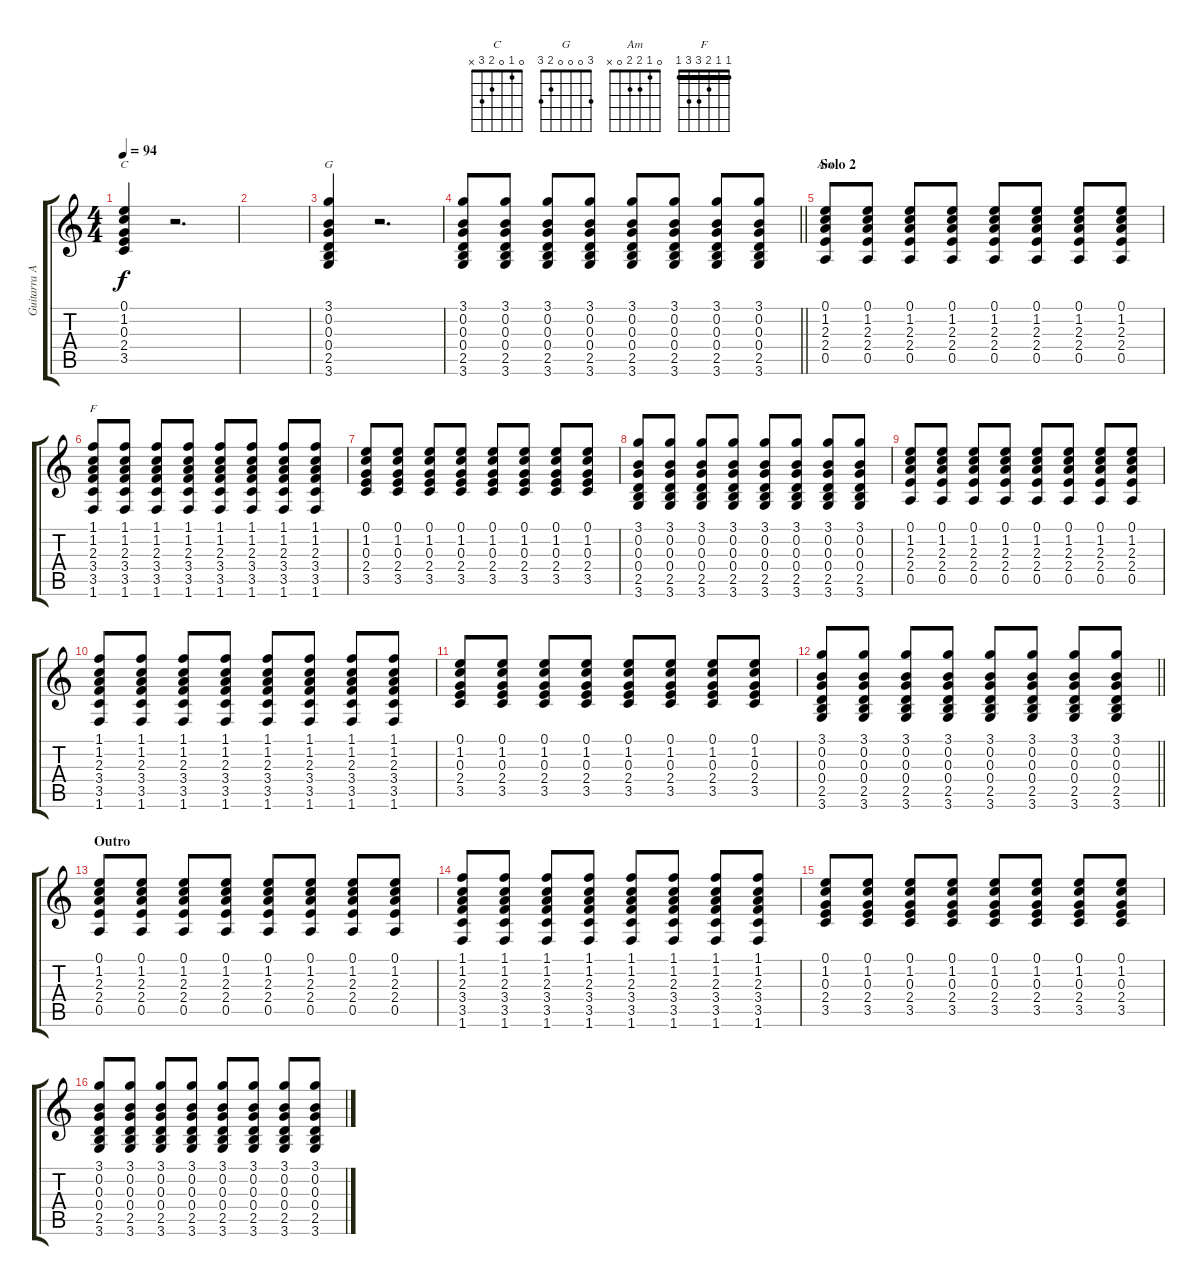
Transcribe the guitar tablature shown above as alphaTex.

\track ("Guitarra Acustica" "Guitarra A") {instrument acousticguitarsteel}
\staff {score tabs}
\tuning (E4 B3 G3 D3 A2 E2) {hide}
\chord ("C" 0 1 0 2 3 x)
\chord ("G" 3 0 0 0 2 3)
\chord ("Am" 0 1 2 2 0 x)
\chord ("F" 1 1 2 3 3 1) {barre 1}
\ts (4 4)
\tempo 94
\clef g2
\ks c
(0.1 1.2 0.3 2.4 3.5).4{ch "C" dy f} r.2{d} |
|
(3.1 0.2 0.3 0.4 2.5 3.6).4{ch "G"} r.2{d} |
\barLineRight lightlight
(3.1 0.2 0.3 0.4 2.5 3.6).8 (3.1 0.2 0.3 0.4 2.5 3.6).8 (3.1 0.2 0.3 0.4 2.5 3.6).8 (3.1 0.2 0.3 0.4 2.5 3.6).8 (3.1 0.2 0.3 0.4 2.5 3.6).8 (3.1 0.2 0.3 0.4 2.5 3.6).8 (3.1 0.2 0.3 0.4 2.5 3.6).8 (3.1 0.2 0.3 0.4 2.5 3.6).8 |
\section ("" "Solo 2")
(0.1 1.2 2.3 2.4 0.5).8{ch "Am"} (0.1 1.2 2.3 2.4 0.5).8 (0.1 1.2 2.3 2.4 0.5).8 (0.1 1.2 2.3 2.4 0.5).8 (0.1 1.2 2.3 2.4 0.5).8 (0.1 1.2 2.3 2.4 0.5).8 (0.1 1.2 2.3 2.4 0.5).8 (0.1 1.2 2.3 2.4 0.5).8 |
(1.1 1.2 2.3 3.4 3.5 1.6).8{ch "F"} (1.1 1.2 2.3 3.4 3.5 1.6).8 (1.1 1.2 2.3 3.4 3.5 1.6).8 (1.1 1.2 2.3 3.4 3.5 1.6).8 (1.1 1.2 2.3 3.4 3.5 1.6).8 (1.1 1.2 2.3 3.4 3.5 1.6).8 (1.1 1.2 2.3 3.4 3.5 1.6).8 (1.1 1.2 2.3 3.4 3.5 1.6).8 |
(0.1 1.2 0.3 2.4 3.5).8 (0.1 1.2 0.3 2.4 3.5).8 (0.1 1.2 0.3 2.4 3.5).8 (0.1 1.2 0.3 2.4 3.5).8 (0.1 1.2 0.3 2.4 3.5).8 (0.1 1.2 0.3 2.4 3.5).8 (0.1 1.2 0.3 2.4 3.5).8 (0.1 1.2 0.3 2.4 3.5).8 |
(3.1 0.2 0.3 0.4 2.5 3.6).8 (3.1 0.2 0.3 0.4 2.5 3.6).8 (3.1 0.2 0.3 0.4 2.5 3.6).8 (3.1 0.2 0.3 0.4 2.5 3.6).8 (3.1 0.2 0.3 0.4 2.5 3.6).8 (3.1 0.2 0.3 0.4 2.5 3.6).8 (3.1 0.2 0.3 0.4 2.5 3.6).8 (3.1 0.2 0.3 0.4 2.5 3.6).8 |
(0.1 1.2 2.3 2.4 0.5).8 (0.1 1.2 2.3 2.4 0.5).8 (0.1 1.2 2.3 2.4 0.5).8 (0.1 1.2 2.3 2.4 0.5).8 (0.1 1.2 2.3 2.4 0.5).8 (0.1 1.2 2.3 2.4 0.5).8 (0.1 1.2 2.3 2.4 0.5).8 (0.1 1.2 2.3 2.4 0.5).8 |
(1.1 1.2 2.3 3.4 3.5 1.6).8 (1.1 1.2 2.3 3.4 3.5 1.6).8 (1.1 1.2 2.3 3.4 3.5 1.6).8 (1.1 1.2 2.3 3.4 3.5 1.6).8 (1.1 1.2 2.3 3.4 3.5 1.6).8 (1.1 1.2 2.3 3.4 3.5 1.6).8 (1.1 1.2 2.3 3.4 3.5 1.6).8 (1.1 1.2 2.3 3.4 3.5 1.6).8 |
(0.1 1.2 0.3 2.4 3.5).8 (0.1 1.2 0.3 2.4 3.5).8 (0.1 1.2 0.3 2.4 3.5).8 (0.1 1.2 0.3 2.4 3.5).8 (0.1 1.2 0.3 2.4 3.5).8 (0.1 1.2 0.3 2.4 3.5).8 (0.1 1.2 0.3 2.4 3.5).8 (0.1 1.2 0.3 2.4 3.5).8 |
\barLineRight lightlight
(3.1 0.2 0.3 0.4 2.5 3.6).8 (3.1 0.2 0.3 0.4 2.5 3.6).8 (3.1 0.2 0.3 0.4 2.5 3.6).8 (3.1 0.2 0.3 0.4 2.5 3.6).8 (3.1 0.2 0.3 0.4 2.5 3.6).8 (3.1 0.2 0.3 0.4 2.5 3.6).8 (3.1 0.2 0.3 0.4 2.5 3.6).8 (3.1 0.2 0.3 0.4 2.5 3.6).8 |
\section ("" "Outro")
(0.1 1.2 2.3 2.4 0.5).8 (0.1 1.2 2.3 2.4 0.5).8 (0.1 1.2 2.3 2.4 0.5).8 (0.1 1.2 2.3 2.4 0.5).8 (0.1 1.2 2.3 2.4 0.5).8 (0.1 1.2 2.3 2.4 0.5).8 (0.1 1.2 2.3 2.4 0.5).8 (0.1 1.2 2.3 2.4 0.5).8 |
(1.1 1.2 2.3 3.4 3.5 1.6).8 (1.1 1.2 2.3 3.4 3.5 1.6).8 (1.1 1.2 2.3 3.4 3.5 1.6).8 (1.1 1.2 2.3 3.4 3.5 1.6).8 (1.1 1.2 2.3 3.4 3.5 1.6).8 (1.1 1.2 2.3 3.4 3.5 1.6).8 (1.1 1.2 2.3 3.4 3.5 1.6).8 (1.1 1.2 2.3 3.4 3.5 1.6).8 |
(0.1 1.2 0.3 2.4 3.5).8 (0.1 1.2 0.3 2.4 3.5).8 (0.1 1.2 0.3 2.4 3.5).8 (0.1 1.2 0.3 2.4 3.5).8 (0.1 1.2 0.3 2.4 3.5).8 (0.1 1.2 0.3 2.4 3.5).8 (0.1 1.2 0.3 2.4 3.5).8 (0.1 1.2 0.3 2.4 3.5).8 |
(3.1 0.2 0.3 0.4 2.5 3.6).8 (3.1 0.2 0.3 0.4 2.5 3.6).8 (3.1 0.2 0.3 0.4 2.5 3.6).8 (3.1 0.2 0.3 0.4 2.5 3.6).8 (3.1 0.2 0.3 0.4 2.5 3.6).8 (3.1 0.2 0.3 0.4 2.5 3.6).8 (3.1 0.2 0.3 0.4 2.5 3.6).8 (3.1 0.2 0.3 0.4 2.5 3.6).8
